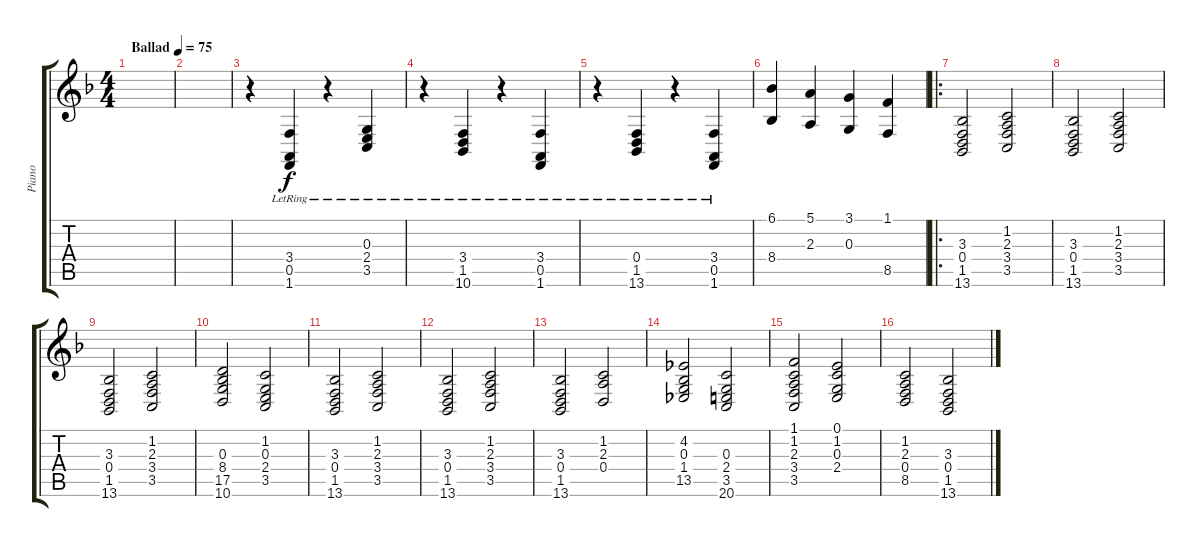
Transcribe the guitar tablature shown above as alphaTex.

\track ("Piano" "Piano") {instrument acousticgrandpiano}
\staff {score tabs}
\tuning (E4 B3 G3 D3 A2 E2) {hide}
\ts (4 4)
\tempo (75 "Ballad")
\clef g2
\ks f
|
|
r.4 (3.4 0.5 1.6{lr}).4 r.4 (0.3 2.4 3.5{lr}).4 |
r.4 (3.4 1.5 10.6{lr}).4 r.4 (3.4 0.5 1.6{lr}).4 |
r.4 (0.4 1.5 13.6{lr}).4 r.4 (3.4 0.5 1.6{lr}).4 |
(6.1 8.4).4 (5.1 2.3).4 (3.1 0.3).4 (1.1 8.5).4 |
\ro
(3.3 0.4 1.5 13.6).2 (1.2 2.3 3.4 3.5).2 |
(3.3 0.4 1.5 13.6).2 (1.2 2.3 3.4 3.5).2 |
(3.3 0.4 1.5 13.6).2 (1.2 2.3 3.4 3.5).2 |
(0.3 8.4 17.5 10.6).2 (1.2 0.3 2.4 3.5).2 |
(3.3 0.4 1.5 13.6).2 (1.2 2.3 3.4 3.5).2 |
(3.3 0.4 1.5 13.6).2 (1.2 2.3 3.4 3.5).2 |
(3.3 0.4 1.5 13.6).2 (1.2 2.3 0.4).2 |
(4.2 0.3 1.4 13.5).2 (0.3 2.4 3.5 20.6).2 |
(1.1 1.2 2.3 3.4 3.5).2 (0.1 1.2 0.3 2.4).2 |
(1.2 2.3 0.4 8.5).2 (3.3 0.4 1.5 13.6).2
